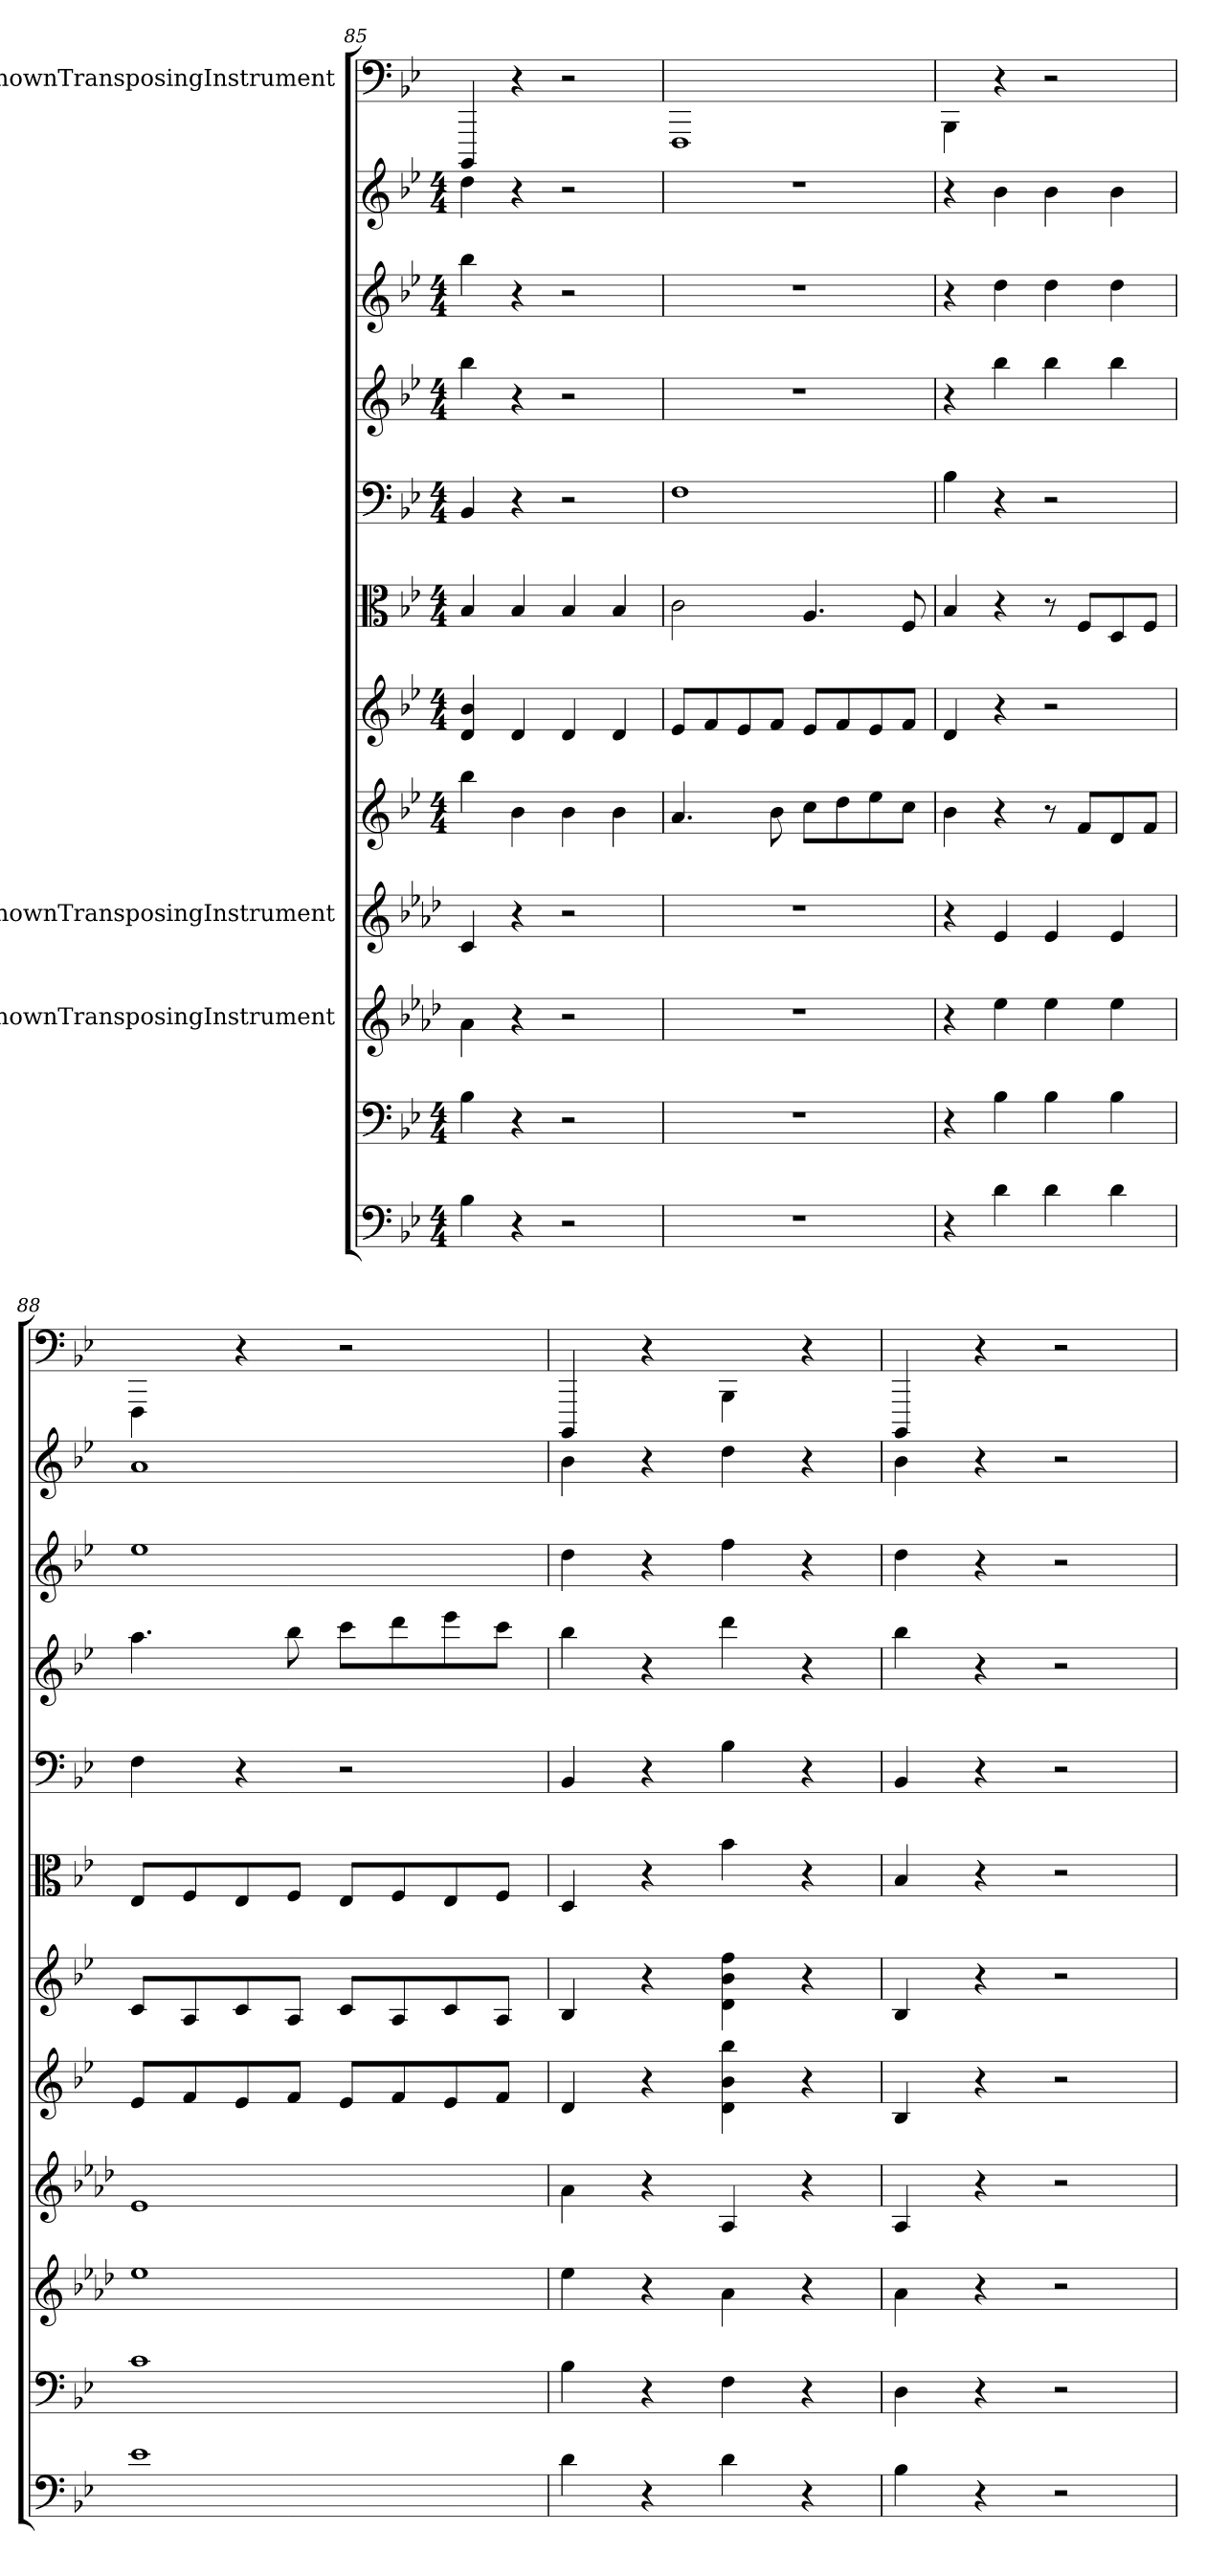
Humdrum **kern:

**kern	**kern	**kern	**kern	**kern	**kern	**kern	**kern	**kern	**kern	**kern	**kern
*part12	*part11	*part10	*part9	*part8	*part7	*part6	*part5	*part4	*part3	*part2	*part1
*staff12	*staff11	*staff10	*staff9	*staff8	*staff7	*staff6	*staff5	*staff4	*staff3	*staff2	*staff1
*	*	*I"UnknownTransposingInstrument	*I"UnknownTransposingInstrument	*	*	*	*	*	*	*	*I"UnknownTransposingInstrument
*clefF4	*clefF4	*clefG2	*clefG2	*clefG2	*clefG2	*clefC3	*clefF4	*clefG2	*clefG2	*clefG2	*clefF4
*	*	*ITrd-1c-2	*ITrd-1c-2	*	*	*	*	*	*	*	*ITrd-7c-12
*k[b-e-]	*k[b-e-]	*k[b-e-]	*k[b-e-]	*k[b-e-]	*k[b-e-]	*k[b-e-]	*k[b-e-]	*k[b-e-]	*k[b-e-]	*k[b-e-]	*k[b-e-]
*M4/4	*M4/4	*	*	*M4/4	*M4/4	*M4/4	*M4/4	*M4/4	*M4/4	*M4/4	*
=85	=85	=85	=85	=85	=85	=85	=85	=85	=85	=85	=85
4B-\	4B-\	4b-\	4d/	4bb-\	4d/ 4b-/	4B-/	4BB-/	4bb-\	4bb-\	4dd\	4BBB-/
4r	4r	4r	4r	4b-\	4d/	4B-/	4r	4r	4r	4r	4r
2r	2r	2r	2r	4b-\	4d/	4B-/	2r	2r	2r	2r	2r
.	.	.	.	4b-\	4d/	4B-/	.	.	.	.	.
=86	=86	=86	=86	=86	=86	=86	=86	=86	=86	=86	=86
1r	1r	1r	1r	4.a/	8e-/L	2c\	1F\	1r	1r	1r	1FF\
.	.	.	.	.	8f/	.	.	.	.	.	.
.	.	.	.	.	8e-/	.	.	.	.	.	.
.	.	.	.	8b-\	8f/J	.	.	.	.	.	.
.	.	.	.	8cc\L	8e-/L	4.A/	.	.	.	.	.
.	.	.	.	8dd\	8f/	.	.	.	.	.	.
.	.	.	.	8ee-\	8e-/	.	.	.	.	.	.
.	.	.	.	8cc\J	8f/J	8F/	.	.	.	.	.
=87	=87	=87	=87	=87	=87	=87	=87	=87	=87	=87	=87
4r	4r	4r	4r	4b-\	4d/	4B-/	4B-\	4r	4r	4r	4BB-\
4d\	4B-\	4ff\	4f/	4r	4r	4r	4r	4bb-\	4dd\	4b-\	4r
4d\	4B-\	4ff\	4f/	8r	2r	8r	2r	4bb-\	4dd\	4b-\	2r
.	.	.	.	8f/L	.	8F/L	.	.	.	.	.
4d\	4B-\	4ff\	4f/	8d/	.	8D/	.	4bb-\	4dd\	4b-\	.
.	.	.	.	8f/J	.	8F/J	.	.	.	.	.
=88	=88	=88	=88	=88	=88	=88	=88	=88	=88	=88	=88
1e-\	1c\	1ff\	1f/	8e-/L	8c/L	8E-/L	4F\	4.aa\	1ee-\	1a/	4FF\
.	.	.	.	8f/	8A/	8F/	.	.	.	.	.
.	.	.	.	8e-/	8c/	8E-/	4r	.	.	.	4r
.	.	.	.	8f/J	8A/J	8F/J	.	8bb-\	.	.	.
.	.	.	.	8e-/L	8c/L	8E-/L	2r	8ccc\L	.	.	2r
.	.	.	.	8f/	8A/	8F/	.	8ddd\	.	.	.
.	.	.	.	8e-/	8c/	8E-/	.	8eee-\	.	.	.
.	.	.	.	8f/J	8A/J	8F/J	.	8ccc\J	.	.	.
=89	=89	=89	=89	=89	=89	=89	=89	=89	=89	=89	=89
4d\	4B-\	4ff\	4b-\	4d/	4B-/	4D/	4BB-/	4bb-\	4dd\	4b-\	4BBB-/
4r	4r	4r	4r	4r	4r	4r	4r	4r	4r	4r	4r
4d\	4F\	4b-\	4B-/	4d\ 4b-\ 4bb-\	4d\ 4b-\ 4ff\	4b-\	4B-\	4ddd\	4ff\	4dd\	4BB-\
4r	4r	4r	4r	4r	4r	4r	4r	4r	4r	4r	4r
=90	=90	=90	=90	=90	=90	=90	=90	=90	=90	=90	=90
4B-\	4D\	4b-\	4B-/	4B-/	4B-/	4B-/	4BB-/	4bb-\	4dd\	4b-\	4BBB-/
4r	4r	4r	4r	4r	4r	4r	4r	4r	4r	4r	4r
2r	2r	2r	2r	2r	2r	2r	2r	2r	2r	2r	2r
=	=	=	=	=	=	=	=	=	=	=	=
*-	*-	*-	*-	*-	*-	*-	*-	*-	*-	*-	*-
